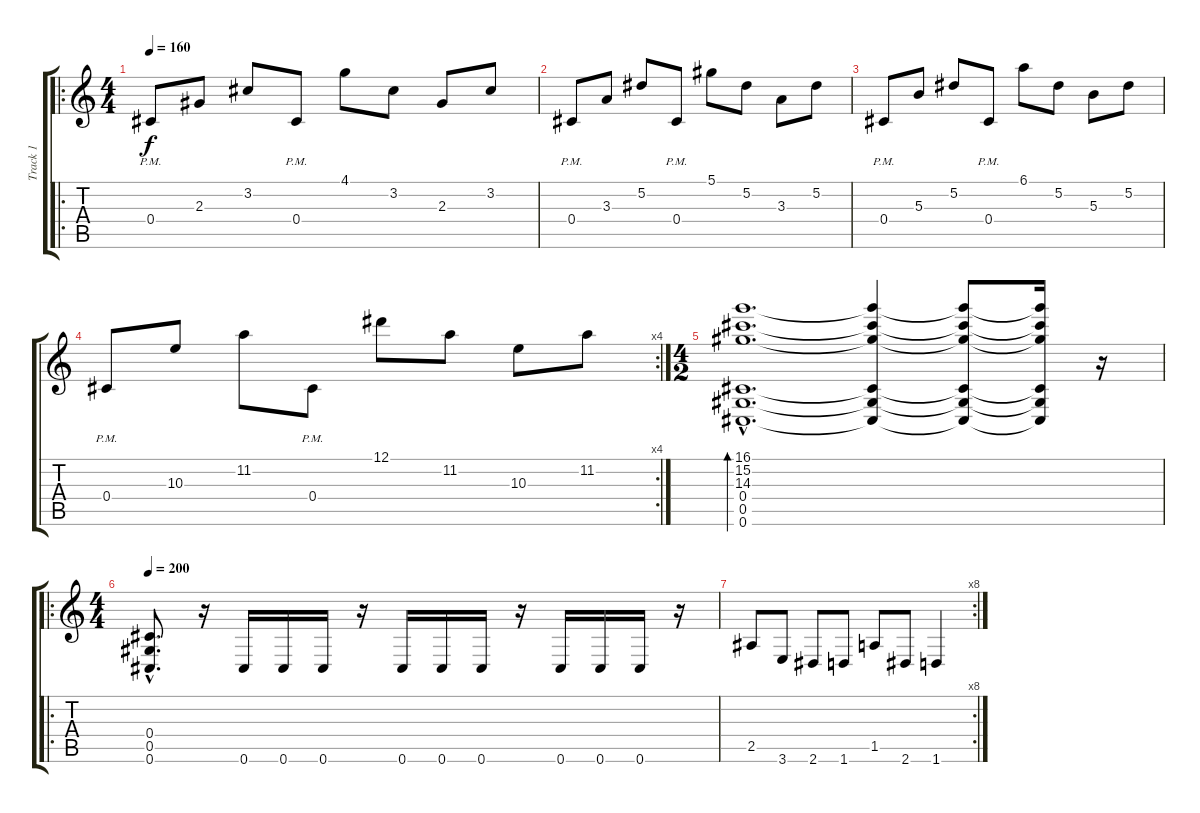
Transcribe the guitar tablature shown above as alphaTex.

\track ("Track 1" "Track 1") {instrument distortionguitar}
\staff {score tabs}
\tuning (Eb4 Bb3 Gb3 Db3 Ab2 Db2) {hide}
\ro
\ts (4 4)
\tempo 160
\clef g2
\ks c
0.4{pm}.8{dy f instrument distortionguitar} 2.3.8 3.2.8 0.4{pm}.8 4.1.8 3.2.8 2.3.8 3.2.8 |
0.4{pm}.8 3.3.8 5.2.8 0.4{pm}.8 5.1.8 5.2.8 3.3.8 5.2.8 |
0.4{pm}.8 5.3.8 5.2.8 0.4{pm}.8 6.1.8 5.2.8 5.3.8 5.2.8 |
\rc 4
0.4{pm}.8 10.3.8 11.2.8 0.4{pm}.8 12.1.8 11.2.8 10.3.8 11.2.8 |
\ts (4 2)
(16.1{hac} 15.2{hac} 14.3{hac} 0.4{hac} 0.5{hac} 0.6{hac}).1{d bd 240} (16.1{t} 15.2{t} 14.3{t} 0.4{t} 0.5{t} 0.6{t}).4 (16.1{t} 15.2{t} 14.3{t} 0.4{t} 0.5{t} 0.6{t}).8 (16.1{t} 15.2{t} 14.3{t} 0.4{t} 0.5{t} 0.6{t}).16 r.16 |
\ro
\ts (4 4)
\tempo 200
(0.4{hac} 0.5{hac} 0.6{hac}).8{d} r.16 0.6.16 0.6.16 0.6.16 r.16 0.6.16 0.6.16 0.6.16 r.16 0.6.16 0.6.16 0.6.16 r.16 |
\rc 8
2.5.8 3.6.8 2.6.8 1.6.8 1.5.8 2.6.8 1.6.4
